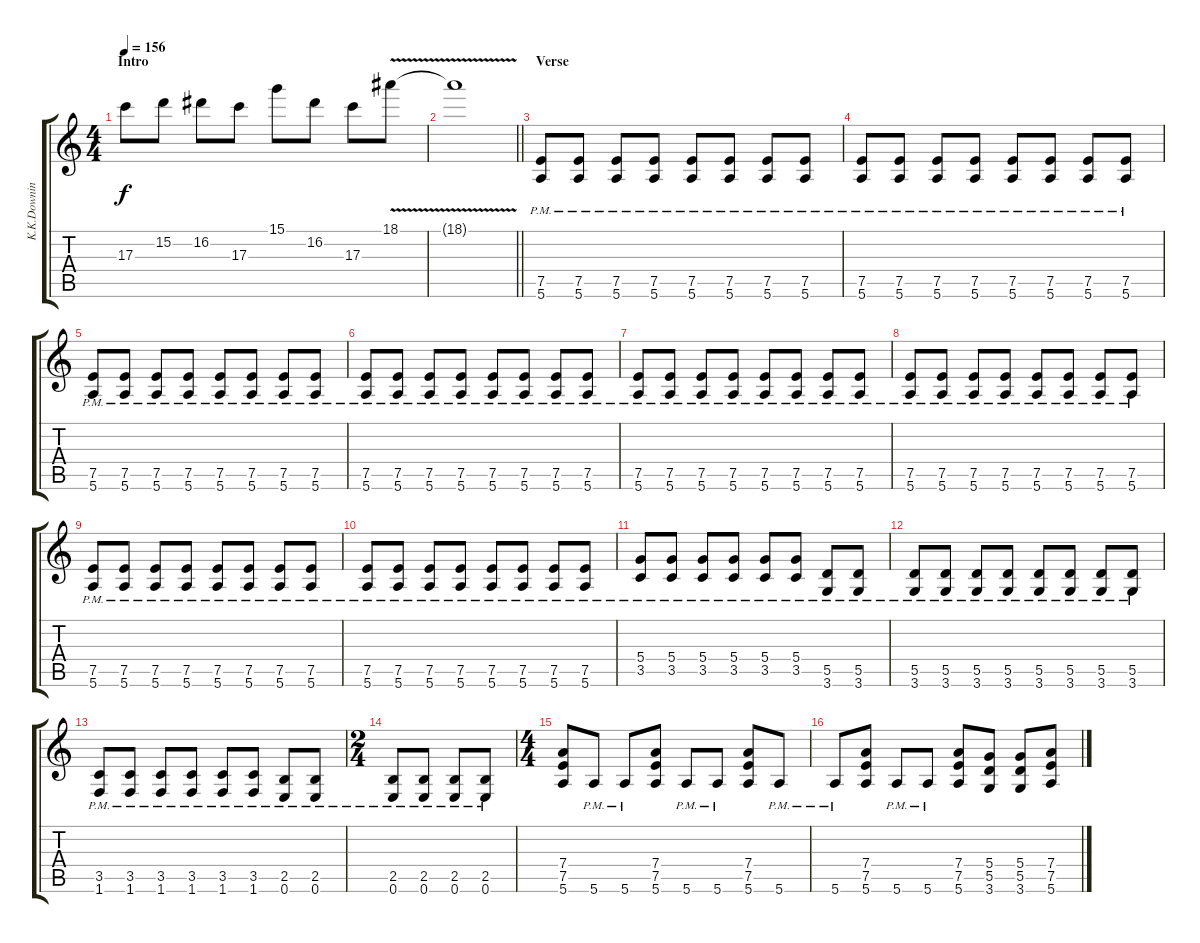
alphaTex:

\track ("K.K.Downing" "K.K.Downin") {instrument distortionguitar}
\staff {score tabs}
\tuning (E4 B3 G3 D3 A2 E2) {hide}
\ts (4 4)
\section ("" "Intro")
\tempo 156
\clef g2
\ks c
17.3.8{dy f instrument distortionguitar} 15.2.8 16.2.8 17.3.8 15.1.8 16.2.8 17.3.8 18.1{v}.8 |
\barLineRight lightlight
18.1{t}.1 |
\section ("" "Verse")
(7.5{pm} 5.6{pm}).8 (7.5{pm} 5.6{pm}).8 (7.5{pm} 5.6{pm}).8 (7.5{pm} 5.6{pm}).8 (7.5{pm} 5.6{pm}).8 (7.5{pm} 5.6{pm}).8 (7.5{pm} 5.6{pm}).8 (7.5{pm} 5.6{pm}).8 |
(7.5{pm} 5.6{pm}).8 (7.5{pm} 5.6{pm}).8 (7.5{pm} 5.6{pm}).8 (7.5{pm} 5.6{pm}).8 (7.5{pm} 5.6{pm}).8 (7.5{pm} 5.6{pm}).8 (7.5{pm} 5.6{pm}).8 (7.5{pm} 5.6{pm}).8 |
(7.5{pm} 5.6{pm}).8 (7.5{pm} 5.6{pm}).8 (7.5{pm} 5.6{pm}).8 (7.5{pm} 5.6{pm}).8 (7.5{pm} 5.6{pm}).8 (7.5{pm} 5.6{pm}).8 (7.5{pm} 5.6{pm}).8 (7.5{pm} 5.6{pm}).8 |
(7.5{pm} 5.6{pm}).8 (7.5{pm} 5.6{pm}).8 (7.5{pm} 5.6{pm}).8 (7.5{pm} 5.6{pm}).8 (7.5{pm} 5.6{pm}).8 (7.5{pm} 5.6{pm}).8 (7.5{pm} 5.6{pm}).8 (7.5{pm} 5.6{pm}).8 |
(7.5{pm} 5.6{pm}).8 (7.5{pm} 5.6{pm}).8 (7.5{pm} 5.6{pm}).8 (7.5{pm} 5.6{pm}).8 (7.5{pm} 5.6{pm}).8 (7.5{pm} 5.6{pm}).8 (7.5{pm} 5.6{pm}).8 (7.5{pm} 5.6{pm}).8 |
(7.5{pm} 5.6{pm}).8 (7.5{pm} 5.6{pm}).8 (7.5{pm} 5.6{pm}).8 (7.5{pm} 5.6{pm}).8 (7.5{pm} 5.6{pm}).8 (7.5{pm} 5.6{pm}).8 (7.5{pm} 5.6{pm}).8 (7.5{pm} 5.6{pm}).8 |
(7.5{pm} 5.6{pm}).8 (7.5{pm} 5.6{pm}).8 (7.5{pm} 5.6{pm}).8 (7.5{pm} 5.6{pm}).8 (7.5{pm} 5.6{pm}).8 (7.5{pm} 5.6{pm}).8 (7.5{pm} 5.6{pm}).8 (7.5{pm} 5.6{pm}).8 |
(7.5{pm} 5.6{pm}).8 (7.5{pm} 5.6{pm}).8 (7.5{pm} 5.6{pm}).8 (7.5{pm} 5.6{pm}).8 (7.5{pm} 5.6{pm}).8 (7.5{pm} 5.6{pm}).8 (7.5{pm} 5.6{pm}).8 (7.5{pm} 5.6{pm}).8 |
(5.4{pm} 3.5{pm}).8 (5.4{pm} 3.5{pm}).8 (5.4{pm} 3.5{pm}).8 (5.4{pm} 3.5{pm}).8 (5.4{pm} 3.5{pm}).8 (5.4{pm} 3.5{pm}).8 (5.5{pm} 3.6{pm}).8 (5.5{pm} 3.6{pm}).8 |
(5.5{pm} 3.6{pm}).8 (5.5{pm} 3.6{pm}).8 (5.5{pm} 3.6{pm}).8 (5.5{pm} 3.6{pm}).8 (5.5{pm} 3.6{pm}).8 (5.5{pm} 3.6{pm}).8 (5.5{pm} 3.6{pm}).8 (5.5{pm} 3.6{pm}).8 |
(3.5{pm} 1.6{pm}).8 (3.5{pm} 1.6{pm}).8 (3.5{pm} 1.6{pm}).8 (3.5{pm} 1.6{pm}).8 (3.5{pm} 1.6{pm}).8 (3.5{pm} 1.6{pm}).8 (2.5{pm} 0.6{pm}).8 (2.5{pm} 0.6{pm}).8 |
\ts (2 4)
(2.5{pm} 0.6{pm}).8 (2.5{pm} 0.6{pm}).8 (2.5{pm} 0.6{pm}).8 (2.5{pm} 0.6{pm}).8 |
\ts (4 4)
(7.4 7.5 5.6).8 5.6{pm}.8 5.6{pm}.8 (7.4 7.5 5.6).8 5.6{pm}.8 5.6{pm}.8 (7.4 7.5 5.6).8 5.6{pm}.8 |
5.6{pm}.8 (7.4 7.5 5.6).8 5.6{pm}.8 5.6{pm}.8 (7.4 7.5 5.6).8 (5.4 5.5 3.6).8 (5.4 5.5 3.6).8 (7.4 7.5 5.6).8
